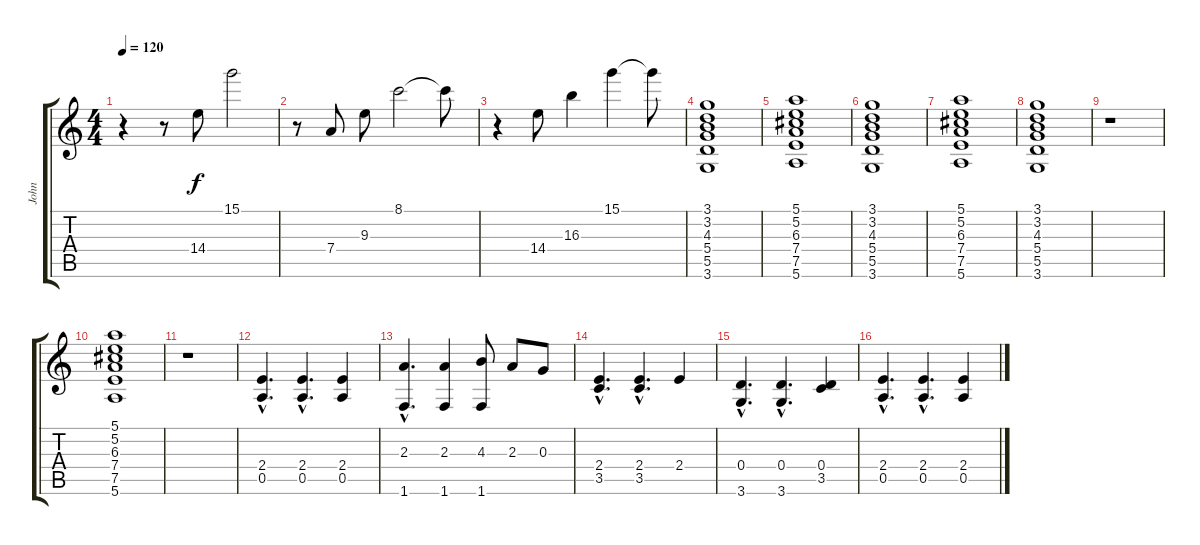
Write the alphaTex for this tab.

\track ("John" "John") {instrument electricguitarclean}
\staff {score tabs}
\tuning (E4 B3 G3 D3 A2 E2) {hide}
\ts (4 4)
\tempo 120
\clef g2
\ks c
r.4{dy f} r.8 14.4.8 15.1.2 |
r.8 7.4.8 9.3.8 8.1.2 8.1{t}.8 |
r.4 14.4.8 16.3.4 15.1.4 15.1{t}.8 |
(3.1 3.2 4.3 5.4 5.5 3.6).1 |
(5.1 5.2 6.3 7.4 7.5 5.6).1 |
(3.1 3.2 4.3 5.4 5.5 3.6).1 |
(5.1 5.2 6.3 7.4 7.5 5.6).1 |
(3.1 3.2 4.3 5.4 5.5 3.6).1 |
r.1 |
(5.1 5.2 6.3 7.4 7.5 5.6).1 |
r.1 |
(2.4{hac} 0.5{hac}).4{d} (2.4{hac} 0.5{hac}).4{d} (2.4 0.5).4 |
(2.3{hac} 1.6{hac}).4{d} (2.3 1.6).4 (4.3 1.6).8 2.3.8 0.3.8 |
(2.4{hac} 3.5{hac}).4{d} (2.4{hac} 3.5{hac}).4{d} 2.4.4 |
(0.4{hac} 3.6{hac}).4{d} (0.4{hac} 3.6{hac}).4{d} (0.4 3.5).4 |
(2.4{hac} 0.5{hac}).4{d} (2.4{hac} 0.5{hac}).4{d} (2.4 0.5).4
